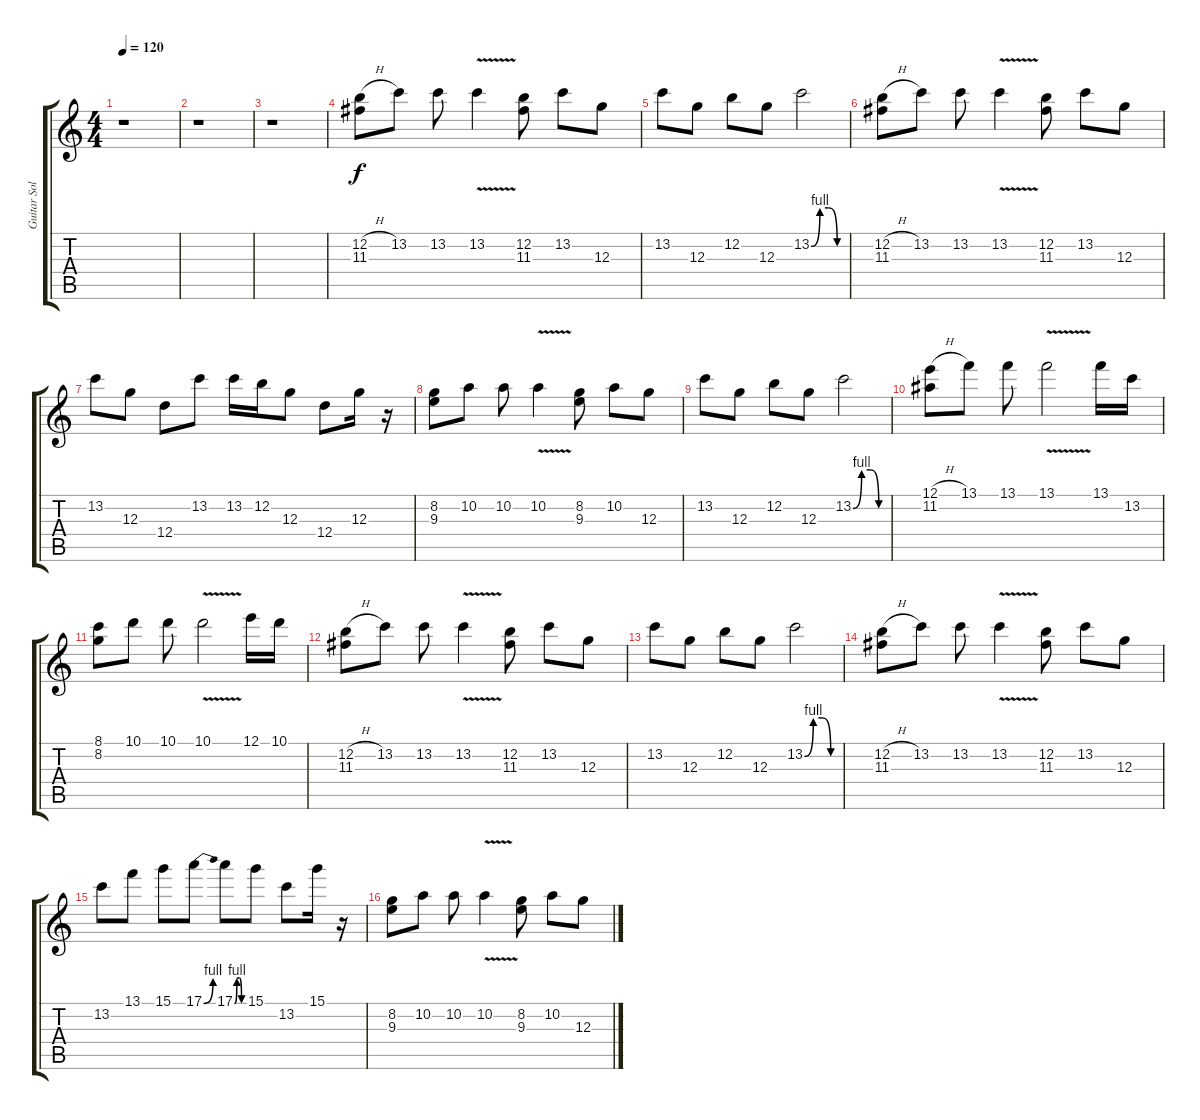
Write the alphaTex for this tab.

\track ("Guitar Solo" "Guitar Sol") {instrument acousticguitarsteel}
\staff {score tabs}
\tuning (E4 B3 G3 D3 A2 E2) {hide}
\ts (4 4)
\tempo 120
\clef g2
\ks c
r.1{dy f} |
r.1 |
r.1 |
(12.2{h} 11.3).8 13.2.8 13.2.8 13.2{v}.4 (12.2 11.3).8 13.2.8 12.3.8 |
13.2.8 12.3.8 12.2.8 12.3.8 13.2{be (custom 0 0 15 4 30 4 45 0 60 0)}.2 |
(12.2{h} 11.3).8 13.2.8 13.2.8 13.2{v}.4 (12.2 11.3).8 13.2.8 12.3.8 |
13.2.8 12.3.8 12.4.8 13.2.8 13.2.16 12.2.16 12.3.8 12.4.8 12.3.16 r.16 |
(8.2 9.3).8 10.2.8 10.2.8 10.2{v}.4 (8.2 9.3).8 10.2.8 12.3.8 |
13.2.8 12.3.8 12.2.8 12.3.8 13.2{be (custom 0 0 15 4 30 4 45 0 60 0)}.2 |
(12.1{h} 11.2).8 13.1.8 13.1.8 13.1{v}.2 13.1.16 13.2.16 |
(8.1 8.2).8 10.1.8 10.1.8 10.1{v}.2 12.1.16 10.1.16 |
(12.2{h} 11.3).8{instrument distortionguitar} 13.2.8 13.2.8 13.2{v}.4 (12.2 11.3).8 13.2.8 12.3.8 |
13.2.8 12.3.8 12.2.8 12.3.8 13.2{be (custom 0 0 15 4 30 4 45 0 60 0)}.2 |
(12.2{h} 11.3).8 13.2.8 13.2.8 13.2{v}.4 (12.2 11.3).8 13.2.8 12.3.8 |
13.2.8 13.1.8 15.1.8 17.1{be (bend 0 0 60 4)}.8 17.1{be (custom 0 0 15 4 30 4 45 0 60 0)}.8 15.1.8 13.2.8 15.1.16 r.16 |
(8.2 9.3).8 10.2.8 10.2.8 10.2{v}.4 (8.2 9.3).8 10.2.8 12.3.8
